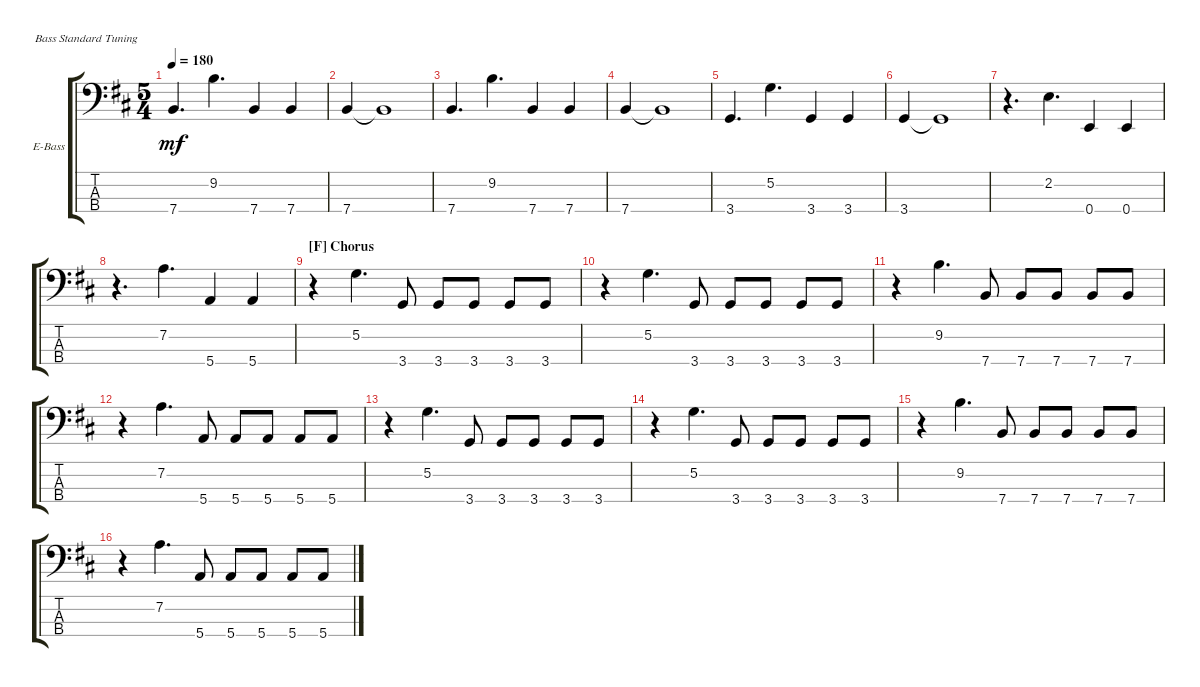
\defaultSystemsLayout 4
\bracketExtendMode groupsimilarinstruments
\firstSystemTrackNameOrientation horizontal
\otherSystemsTrackNameOrientation horizontal
\track ("Electric Bass" "E-Bass") {instrument electricbassfinger}
\staff {score tabs}
\tuning (G2 D2 A1 E1)
\ts (5 4)
\tempo 180
\clef f4
\ks bminor
7.4.4{d dy mf} 9.2.4{d} 7.4.4 7.4.4 |
7.4.4 7.4{t}.1 |
7.4.4{d} 9.2.4{d} 7.4.4 7.4.4 |
7.4.4 7.4{t}.1 |
3.4.4{d} 5.2.4{d} 3.4.4 3.4.4 |
3.4.4 3.4{t}.1 |
r.4{d} 2.2.4{d} 0.4.4 0.4.4 |
r.4{d} 7.2.4{d} 5.4.4 5.4.4 |
\section ("F" "Chorus")
r.4 5.2.4{d} 3.4.8 3.4.8 3.4.8 3.4.8 3.4.8 |
r.4 5.2.4{d} 3.4.8 3.4.8 3.4.8 3.4.8 3.4.8 |
r.4 9.2.4{d} 7.4.8 7.4.8 7.4.8 7.4.8 7.4.8 |
r.4 7.2.4{d} 5.4.8 5.4.8 5.4.8 5.4.8 5.4.8 |
r.4 5.2.4{d} 3.4.8 3.4.8 3.4.8 3.4.8 3.4.8 |
r.4 5.2.4{d} 3.4.8 3.4.8 3.4.8 3.4.8 3.4.8 |
r.4 9.2.4{d} 7.4.8 7.4.8 7.4.8 7.4.8 7.4.8 |
r.4 7.2.4{d} 5.4.8 5.4.8 5.4.8 5.4.8 5.4.8
